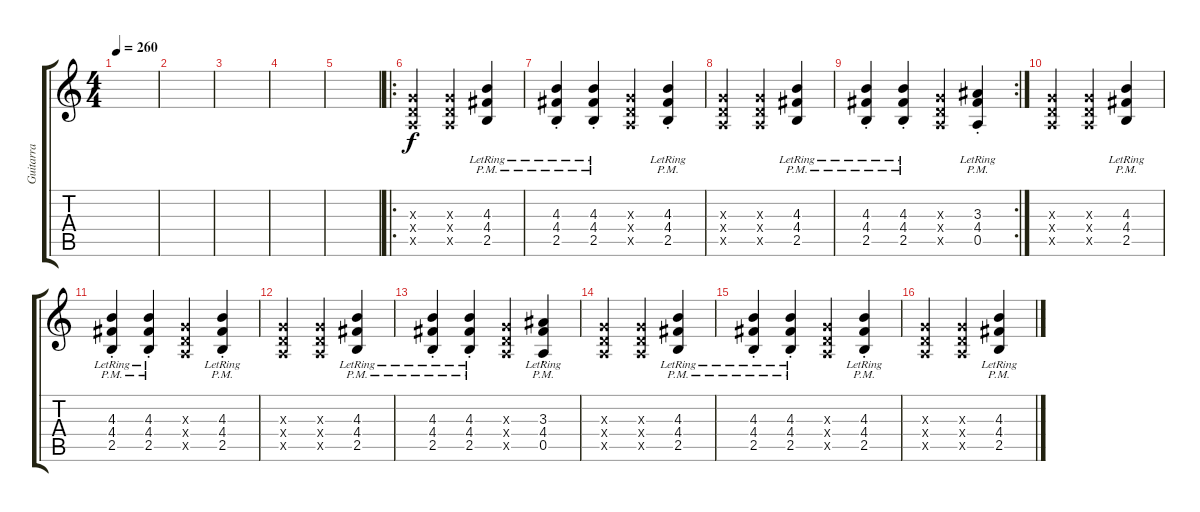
\track ("Guitarra" "Guitarra") {instrument distortionguitar}
\staff {score tabs}
\tuning (E4 B3 G3 D3 A2 E2) {hide}
\ts (4 4)
\tempo 260
\clef g2
\ks c
|
|
|
|
|
\ro
(0.3{x} 0.4{x} 0.5{x}).4 (0.3{x} 0.4{x} 0.5{x}).4 (4.3 4.4{pm lr} 2.5{pm lr}).4 |
(4.3 4.4{pm st lr} 2.5{pm st lr}).4 (4.3 4.4{pm st lr} 2.5{pm st lr}).4 (0.3{x} 0.4{x} 0.5{x}).4 (4.3 4.4{pm st lr} 2.5).4 |
(0.3{x} 0.4{x} 0.5{x}).4 (0.3{x} 0.4{x} 0.5{x}).4 (4.3 4.4{pm lr} 2.5{pm lr}).4 |
\rc 2
(4.3 4.4{pm st lr} 2.5{pm st lr}).4 (4.3 4.4{pm st lr} 2.5{pm st lr}).4 (0.3{x} 0.4{x} 0.5{x}).4 (3.3 4.4{pm st lr} 0.5).4 |
(0.3{x} 0.4{x} 0.5{x}).4 (0.3{x} 0.4{x} 0.5{x}).4 (4.3 4.4{pm lr} 2.5{pm lr}).4 |
(4.3 4.4{pm st lr} 2.5{pm st lr}).4 (4.3 4.4{pm st lr} 2.5{pm st lr}).4 (0.3{x} 0.4{x} 0.5{x}).4 (4.3 4.4{pm st lr} 2.5).4 |
(0.3{x} 0.4{x} 0.5{x}).4 (0.3{x} 0.4{x} 0.5{x}).4 (4.3 4.4{pm lr} 2.5{pm lr}).4 |
(4.3 4.4{pm st lr} 2.5{pm st lr}).4 (4.3 4.4{pm st lr} 2.5{pm st lr}).4 (0.3{x} 0.4{x} 0.5{x}).4 (3.3 4.4{pm st lr} 0.5).4 |
(0.3{x} 0.4{x} 0.5{x}).4 (0.3{x} 0.4{x} 0.5{x}).4 (4.3 4.4{pm lr} 2.5{pm lr}).4 |
(4.3 4.4{pm st lr} 2.5{pm st lr}).4 (4.3 4.4{pm st lr} 2.5{pm st lr}).4 (0.3{x} 0.4{x} 0.5{x}).4 (4.3 4.4{pm st lr} 2.5).4 |
(0.3{x} 0.4{x} 0.5{x}).4 (0.3{x} 0.4{x} 0.5{x}).4 (4.3 4.4{pm lr} 2.5{pm lr}).4
